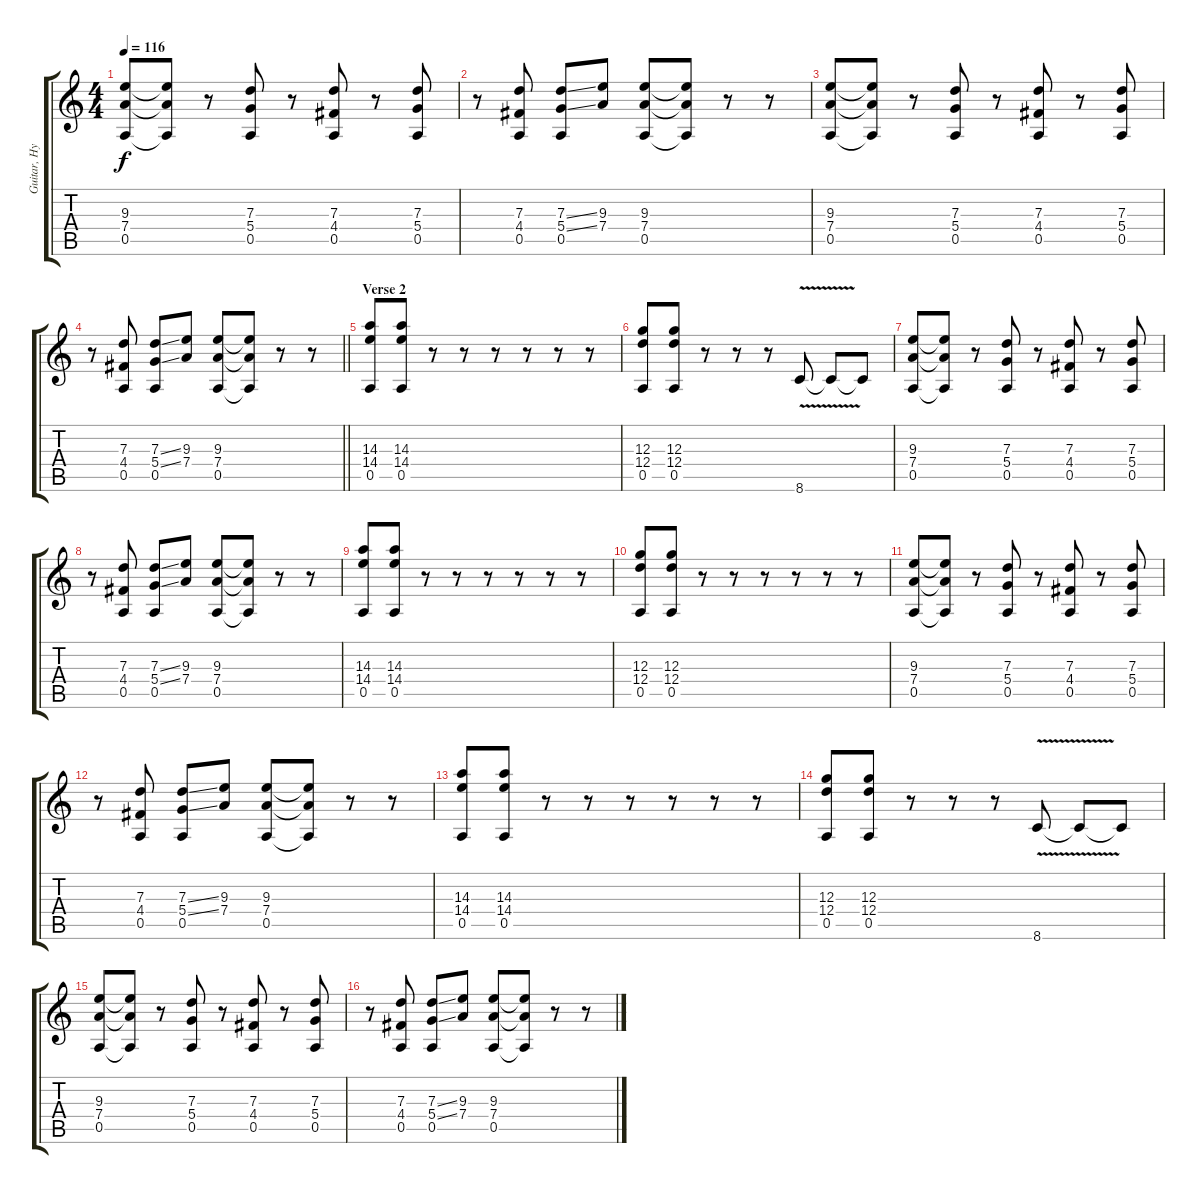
\track ("Guitar, Hybrid" "Guitar, Hy") {instrument overdrivenguitar}
\staff {score tabs}
\tuning (E4 B3 G3 D3 A2 E2) {hide}
\ts (4 4)
\tempo 116
\clef g2
\ks c
(9.3 7.4 0.5).8{dy f} (9.3{t} 7.4{t} 0.5{t}).8 r.8 (7.3 5.4 0.5).8 r.8 (7.3 4.4 0.5).8 r.8 (7.3 5.4 0.5).8 |
r.8 (7.3 4.4 0.5).8 (7.3{ss} 5.4{ss} 0.5).8 (9.3 7.4).8 (9.3 7.4 0.5).8 (9.3{t} 7.4{t} 0.5{t}).8 r.8 r.8 |
(9.3 7.4 0.5).8 (9.3{t} 7.4{t} 0.5{t}).8 r.8 (7.3 5.4 0.5).8 r.8 (7.3 4.4 0.5).8 r.8 (7.3 5.4 0.5).8 |
\barLineRight lightlight
r.8 (7.3 4.4 0.5).8 (7.3{ss} 5.4{ss} 0.5).8 (9.3 7.4).8 (9.3 7.4 0.5).8 (9.3{t} 7.4{t} 0.5{t}).8 r.8 r.8 |
\section ("" "Verse 2")
(14.3 14.4 0.5).8 (14.3 14.4 0.5).8 r.8 r.8 r.8 r.8 r.8 r.8 |
(12.3 12.4 0.5).8 (12.3 12.4 0.5).8 r.8 r.8 r.8 8.6{v}.8 8.6{t}.8 8.6{t}.8 |
(9.3 7.4 0.5).8 (9.3{t} 7.4{t} 0.5{t}).8 r.8 (7.3 5.4 0.5).8 r.8 (7.3 4.4 0.5).8 r.8 (7.3 5.4 0.5).8 |
r.8 (7.3 4.4 0.5).8 (7.3{ss} 5.4{ss} 0.5).8 (9.3 7.4).8 (9.3 7.4 0.5).8 (9.3{t} 7.4{t} 0.5{t}).8 r.8 r.8 |
(14.3 14.4 0.5).8 (14.3 14.4 0.5).8 r.8 r.8 r.8 r.8 r.8 r.8 |
(12.3 12.4 0.5).8 (12.3 12.4 0.5).8 r.8 r.8 r.8 r.8 r.8 r.8 |
(9.3 7.4 0.5).8 (9.3{t} 7.4{t} 0.5{t}).8 r.8 (7.3 5.4 0.5).8 r.8 (7.3 4.4 0.5).8 r.8 (7.3 5.4 0.5).8 |
r.8 (7.3 4.4 0.5).8 (7.3{ss} 5.4{ss} 0.5).8 (9.3 7.4).8 (9.3 7.4 0.5).8 (9.3{t} 7.4{t} 0.5{t}).8 r.8 r.8 |
(14.3 14.4 0.5).8 (14.3 14.4 0.5).8 r.8 r.8 r.8 r.8 r.8 r.8 |
(12.3 12.4 0.5).8 (12.3 12.4 0.5).8 r.8 r.8 r.8 8.6{v}.8 8.6{t}.8 8.6{t}.8 |
(9.3 7.4 0.5).8 (9.3{t} 7.4{t} 0.5{t}).8 r.8 (7.3 5.4 0.5).8 r.8 (7.3 4.4 0.5).8 r.8 (7.3 5.4 0.5).8 |
r.8 (7.3 4.4 0.5).8 (7.3{ss} 5.4{ss} 0.5).8 (9.3 7.4).8 (9.3 7.4 0.5).8 (9.3{t} 7.4{t} 0.5{t}).8 r.8 r.8
